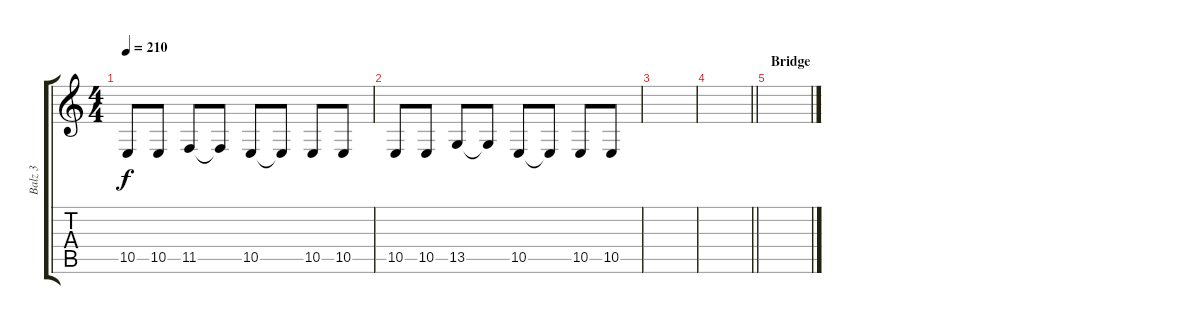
\track ("Balz 3" "Balz 3") {instrument reversecymbal}
\staff {score tabs}
\tuning (Db4 Ab3 E3 B2 Gb2 B1) {hide}
\ts (4 4)
\tempo 210
\clef g2
\ks c
10.5.8{dy f} 10.5.8 11.5.8 11.5{t}.8 10.5.8 10.5{t}.8 10.5.8 10.5.8 |
10.5.8 10.5.8 13.5.8 13.5{t}.8 10.5.8 10.5{t}.8 10.5.8 10.5.8 |
|
\barLineRight lightlight
|
\section ("" "Bridge")
